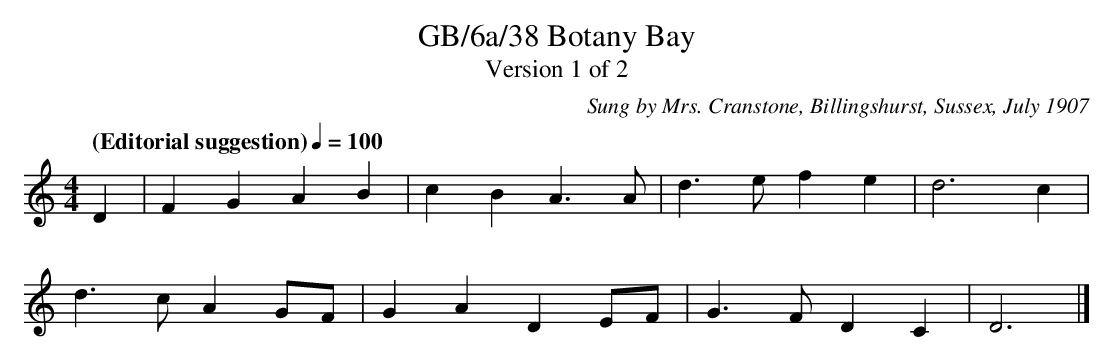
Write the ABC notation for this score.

X:1
T:GB/6a/38 Botany Bay
T:Version 1 of 2
C:Sung by Mrs. Cranstone, Billingshurst, Sussex, July 1907
M:4/4
L:1/8
K:Ddor
Q:"(Editorial suggestion)" 1/4=100
D2 | F2 G2 A2 B2 | c2 B2 A3 A | d3 e f2 e2 | d6 c2 |
d3 c A2 GF | G2 A2 D2 EF | G3 F D2 C2 | D6 |]
